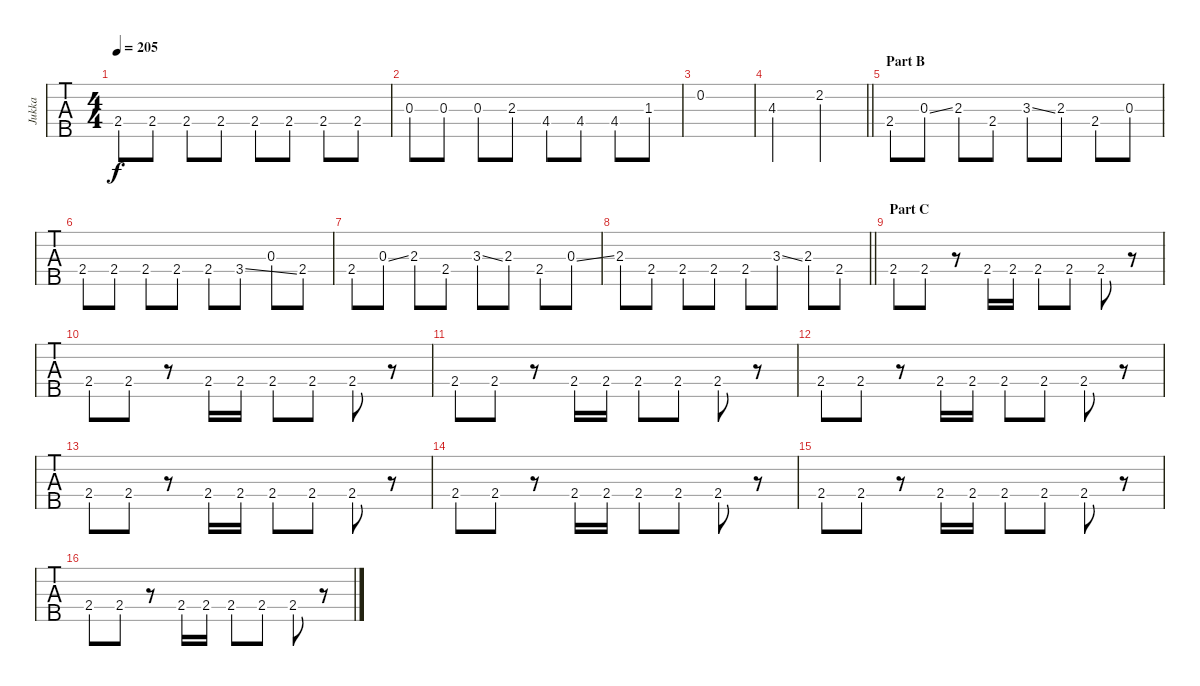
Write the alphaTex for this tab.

\track ("Jukka" "Jukka") {instrument electricbassfinger}
\staff {tabs}
\tuning (Eb2 Bb1 F1 C1 G0) {hide}
\ts (4 4)
\tempo 205
\clef f4
\ks c
2.4.8{dy f} 2.4.8 2.4.8 2.4.8 2.4.8 2.4.8 2.4.8 2.4.8 |
0.3.8 0.3.8 0.3.8 2.3.8 4.4.8 4.4.8 4.4.8 1.3.8 |
0.2.1 |
\barLineRight lightlight
4.3.2 2.2.2 |
\section ("" "Part B")
2.4.8 0.3{ss}.8 2.3.8 2.4.8 3.3{ss}.8 2.3.8 2.4.8 0.3.8 |
2.4.8 2.4.8 2.4.8 2.4.8 2.4.8 3.4{ss}.8 0.3.8 2.4.8 |
2.4.8 0.3{ss}.8 2.3.8 2.4.8 3.3{ss}.8 2.3.8 2.4.8 0.3{ss}.8 |
\barLineRight lightlight
2.3.8 2.4.8 2.4.8 2.4.8 2.4.8 3.3{ss}.8 2.3.8 2.4.8 |
\section ("" "Part C")
2.4.8 2.4.8 r.8 2.4.16 2.4.16 2.4.8 2.4.8 2.4.8 r.8 |
2.4.8 2.4.8 r.8 2.4.16 2.4.16 2.4.8 2.4.8 2.4.8 r.8 |
2.4.8 2.4.8 r.8 2.4.16 2.4.16 2.4.8 2.4.8 2.4.8 r.8 |
2.4.8 2.4.8 r.8 2.4.16 2.4.16 2.4.8 2.4.8 2.4.8 r.8 |
2.4.8 2.4.8 r.8 2.4.16 2.4.16 2.4.8 2.4.8 2.4.8 r.8 |
2.4.8 2.4.8 r.8 2.4.16 2.4.16 2.4.8 2.4.8 2.4.8 r.8 |
2.4.8 2.4.8 r.8 2.4.16 2.4.16 2.4.8 2.4.8 2.4.8 r.8 |
2.4.8 2.4.8 r.8 2.4.16 2.4.16 2.4.8 2.4.8 2.4.8 r.8
